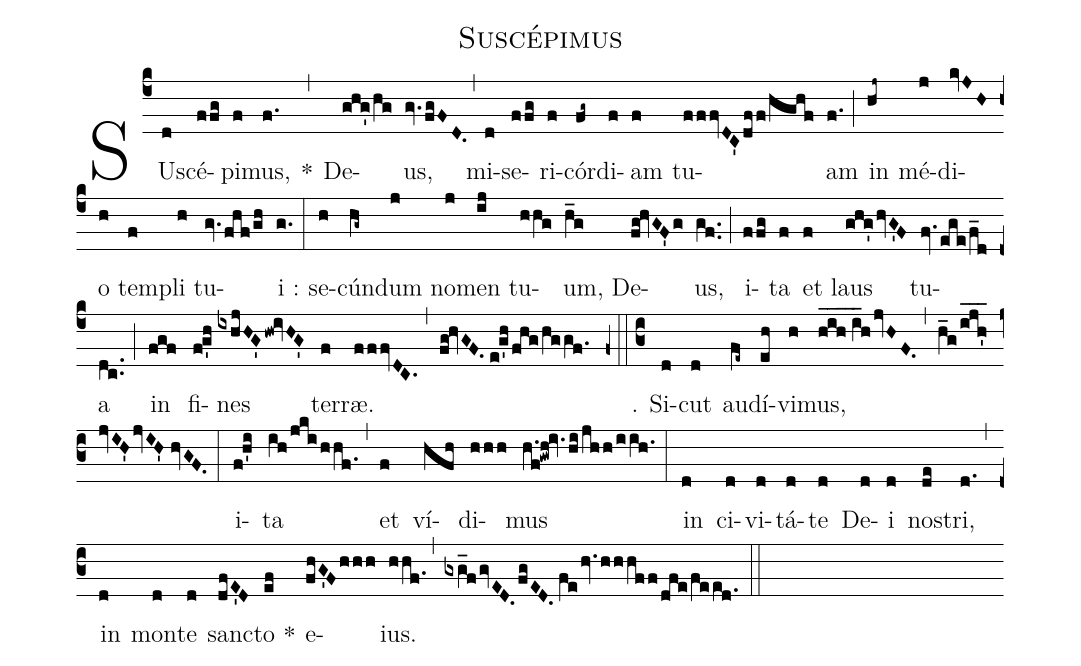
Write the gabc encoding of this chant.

name:Suscépimus;
%%
(c4) SU(d)scé(ffg)pi(f)mus,(f.) *(,)
De(ghg'!/hg)us,(gv.fgFD.) (,)
mi(d)se(ffg)ri(f)cór(fg~)di(f)am(f) tu(fffvDC'dff!/hghf)am(f.) (;)
in(hj~) mé(j)di(kvJH)o(h) tem(f)pli(h) tu(gv.fhf!/gh)i :(g.) (:)
se(h)cún(hg~)dum(j) no(j)men(ij) tu(hhg)um,(h_g) De(fg!hvGF'g)us,(gf..) (;)
i(ffg)ta(f) et(f) laus(ghg'hvG'F) tu(fv.ege!/f_d)a(dc..) (;)
in(fgf) fi(f!g'h)nes(ixhjHG'hw!ivHG') ter(f)ræ.(fffvDC.,fg!hvGF.//e!g'h/fhg!/hggf.) (z0::c3)

℣. Si(d)cut(d) au(fe~)dí(eh)vi(h)mus,(hih___!//i_hjvHF.,h_g!/ijh'___/jvIH'jvIH'!//hvGF.) (:)
i(f!h'i)ta(ih!/jki!/h!/hf.) (,)
et(f) ví(hfh)di(hhh)mus(h.f!gwh!iv.hi!/jhh!/iih.) (:)
in(d) ci(d)vi(d)tá(d)te(d) De(d)i(d) nos(de)tri,(d.) (,)
in(d) mon(d)te(d) san(dfE'D)cto *(ef) e(fhG'Fhhh)ius.(hhf.,gxg_fgvED.fgED.//fehv.hh!/hff!/dfe!/feed.) (::)
